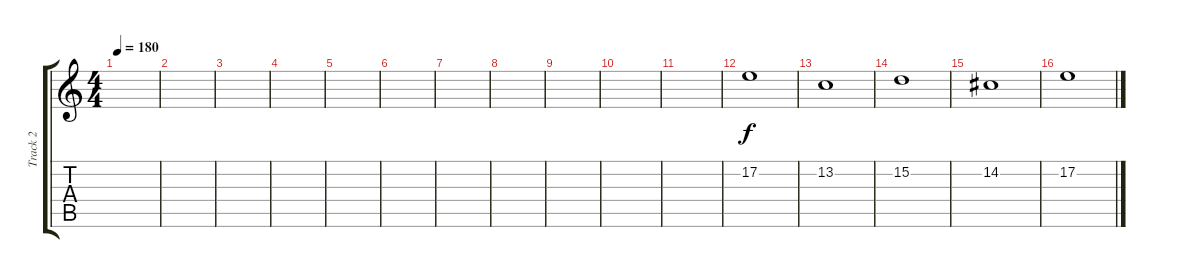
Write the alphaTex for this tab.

\track ("Track 2" "Track 2") {instrument pad8sweep}
\staff {score tabs}
\tuning (E4 B3 G3 D3 A2 E2) {hide}
\ts (4 4)
\tempo 180
\clef g2
\ks c
|
|
|
|
|
|
|
|
|
|
|
17.2.1 |
13.2.1 |
15.2.1 |
14.2.1 |
17.2.1
